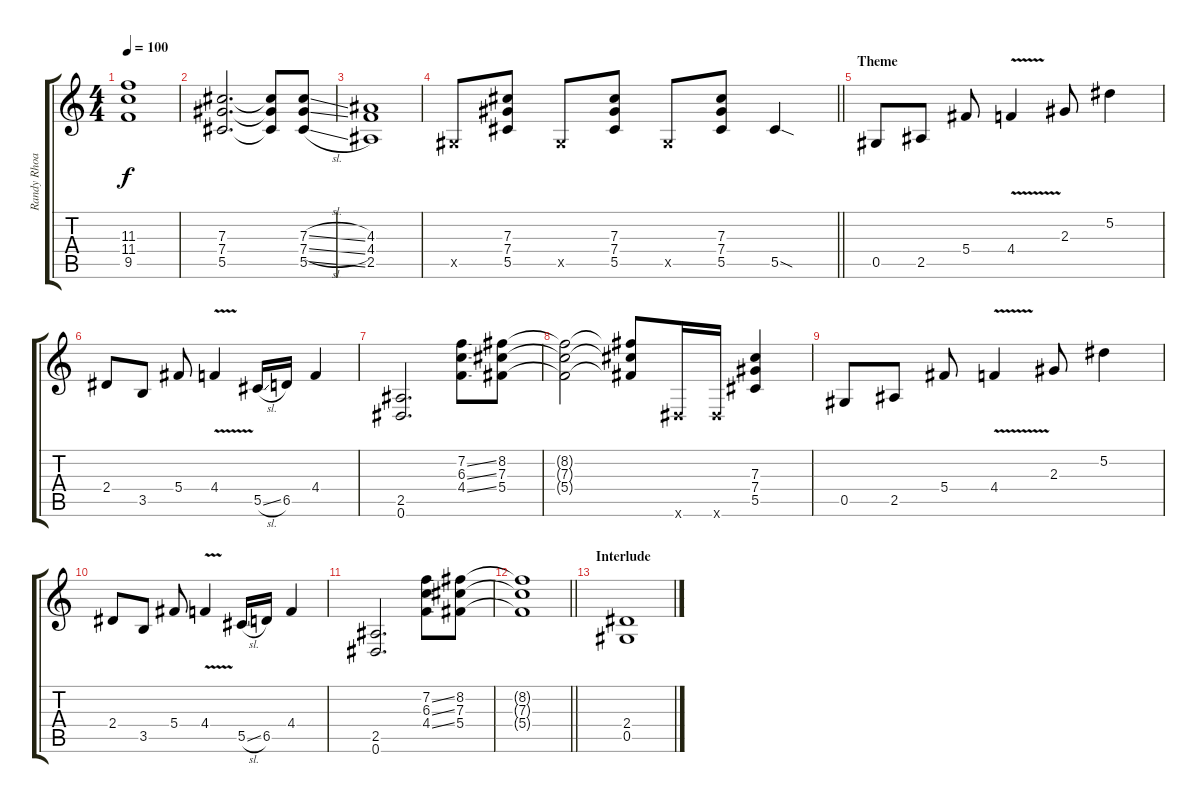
\track ("Randy Rhoads" "Randy Rhoa") {instrument distortionguitar}
\staff {score tabs}
\tuning (Eb4 Bb3 Gb3 Db3 Ab2 Eb2) {hide}
\ts (4 4)
\tempo 100
\clef g2
\ks c
(11.3 11.4 9.5).1{dy f} |
(7.3 7.4 5.5).2{d} (7.3{t} 7.4{t} 5.5{t}).8 (7.3{sl} 7.4{sl} 5.5{sl}).8 |
(4.3 4.4 2.5).1 |
\barLineRight lightlight
0.5{x}.8 (7.3 7.4 5.5).8 0.5{x}.8 (7.3 7.4 5.5).8 0.5{x}.8 (7.3 7.4 5.5).8 5.5{sod}.4 |
\section ("" "Theme")
0.5.8 2.5.8 5.4.8 4.4{v}.4 2.3.8 5.2.4 |
2.4.8 3.5.8 5.4.8 4.4{v}.4 5.5{sl}.16 6.5.16 4.4.4 |
(2.5 0.6).2{d} (7.2{ss} 6.3{ss} 4.4{ss}).8 (8.2 7.3 5.4).8 |
(8.2{t} 7.3{t} 5.4{t}).2 (8.2{t} 7.3{t} 5.4{t}).8 0.6{x}.16 0.6{x}.16 (7.3 7.4 5.5).4 |
0.5.8 2.5.8 5.4.8 4.4{v}.4 2.3.8 5.2.4 |
2.4.8 3.5.8 5.4.8 4.4{v}.4 5.5{sl}.16 6.5.16 4.4.4 |
(2.5 0.6).2{d} (7.2{ss} 6.3{ss} 4.4{ss}).8 (8.2 7.3 5.4).8 |
\barLineRight lightlight
(8.2{t} 7.3{t} 5.4{t}).1 |
\section ("" "Interlude")
(2.4 0.5).1
